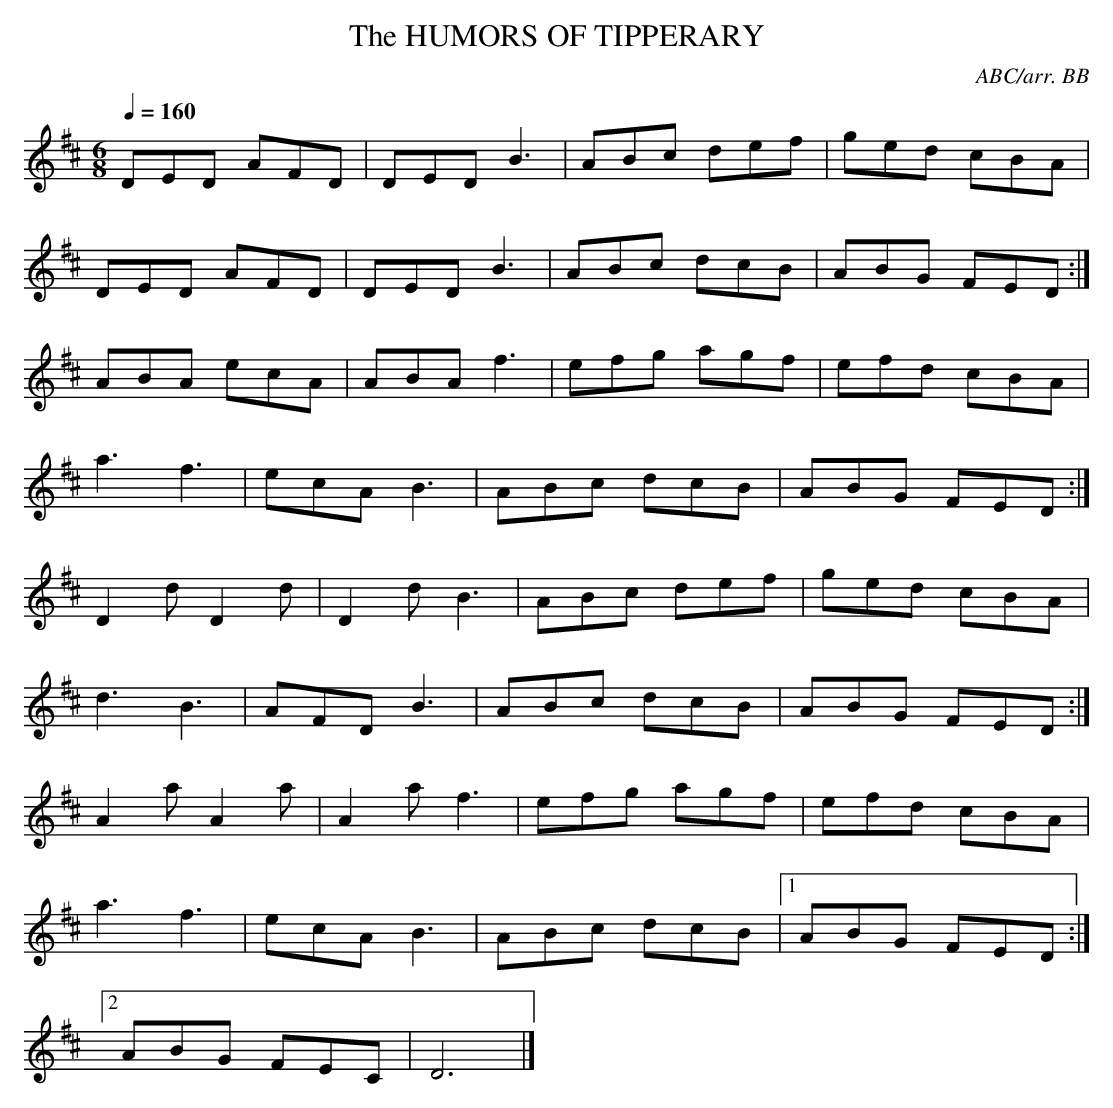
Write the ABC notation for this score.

X:1
T:HUMORS OF TIPPERARY, The
C:ABC/arr. BB
Q:1/4=160
L:1/8
M:6/8
K:D
DED AFD|DED B3|ABc def|ged cBA|
DED AFD|DED B3|ABc dcB|ABG FED :|
ABA ecA|ABA f3|efg agf|efd cBA|
a3 f3|ecA B3|ABc dcB|ABG FED :|
D2d D2d|D2d B3|ABc def|ged cBA|
d3 B3|AFD B3|ABc dcB|ABG FED :|
A2a A2a|A2a f3|efg agf|efd cBA|
a3 f3|ecA B3|ABc dcB|1ABG FED :|
[2 ABG FEC|D6|]
